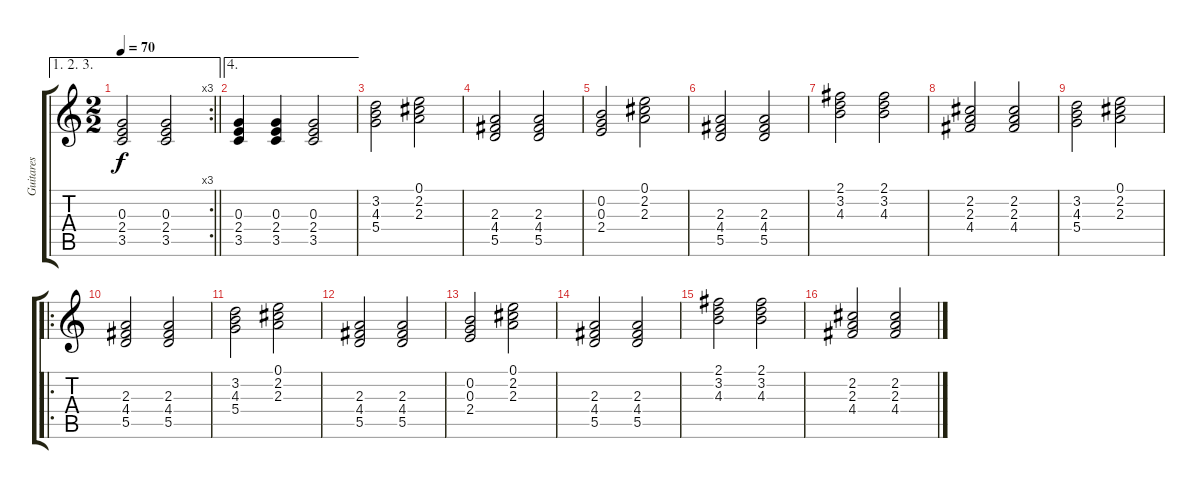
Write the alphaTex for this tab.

\track ("Guitares" "Guitares") {instrument overdrivenguitar}
\staff {score tabs}
\tuning (E4 B3 G3 D3 A2 E2) {hide}
\ae (1 2 3)
\rc 3
\ts (2 2)
\tempo 70
\clef g2
\barLineRight lightlight
\ks c
(0.3 2.4 3.5).2{dy f} (0.3 2.4 3.5).2 |
\ae 4
(0.3 2.4 3.5).4 (0.3 2.4 3.5).4 (0.3 2.4 3.5).2 |
(3.2 4.3 5.4).2 (0.1 2.2 2.3).2 |
(2.3 4.4 5.5).2 (2.3 4.4 5.5).2 |
(0.2 0.3 2.4).2 (0.1 2.2 2.3).2 |
(2.3 4.4 5.5).2 (2.3 4.4 5.5).2 |
(2.1 3.2 4.3).2 (2.1 3.2 4.3).2 |
(2.2 2.3 4.4).2 (2.2 2.3 4.4).2 |
(3.2 4.3 5.4).2 (0.1 2.2 2.3).2 |
\ro
(2.3 4.4 5.5).2 (2.3 4.4 5.5).2 |
(3.2 4.3 5.4).2 (0.1 2.2 2.3).2 |
(2.3 4.4 5.5).2 (2.3 4.4 5.5).2 |
(0.2 0.3 2.4).2 (0.1 2.2 2.3).2 |
(2.3 4.4 5.5).2 (2.3 4.4 5.5).2 |
(2.1 3.2 4.3).2 (2.1 3.2 4.3).2 |
(2.2 2.3 4.4).2 (2.2 2.3 4.4).2
